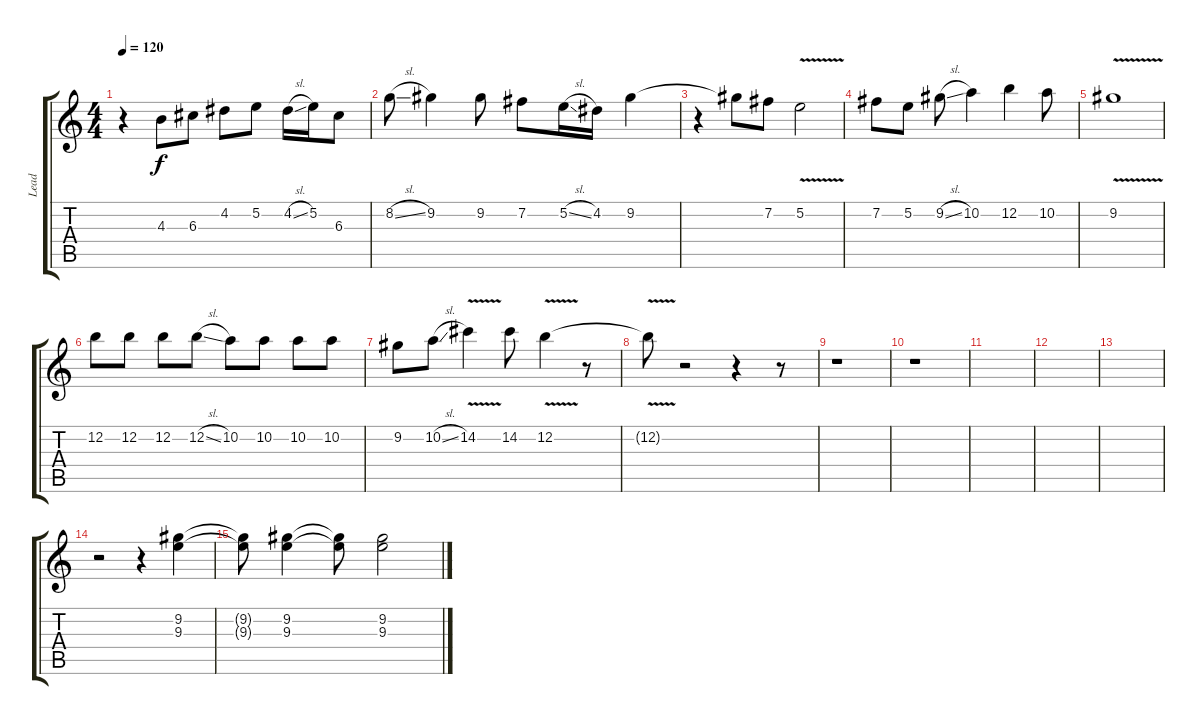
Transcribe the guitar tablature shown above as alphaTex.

\track ("Lead" "Lead") {instrument overdrivenguitar}
\staff {score tabs}
\tuning (E4 B3 G3 D3 A2 E2) {hide}
\ts (4 4)
\tempo 120
\clef g2
\ks c
r.4{dy f instrument overdrivenguitar} 4.3.8 6.3.8 4.2.8 5.2.8 4.2{sl}.16 5.2.16 6.3.8 |
8.2{sl}.8 9.2.4 9.2.8 7.2.8 5.2{sl}.16 4.2.16 9.2.4 |
r.4 9.2{t}.8 7.2.8 5.2{v}.2 |
7.2.8 5.2.8 9.2{sl}.8 10.2.4 12.2.4 10.2.8 |
9.2{v}.1 |
12.2.8 12.2.8 12.2.8 12.2{sl}.8 10.2.8 10.2.8 10.2.8 10.2.8 |
9.2.8 10.2{sl}.8 14.2{v}.4 14.2.8 12.2{v}.4 r.8 |
12.2{t}.8 r.2 r.4 r.8 |
r.1 |
r.1 |
|
|
|
r.2 r.4 (9.2 9.3).4 |
(9.2{t} 9.3{t}).8 (9.2 9.3).4 (9.2{t} 9.3{t}).8 (9.2 9.3).2
